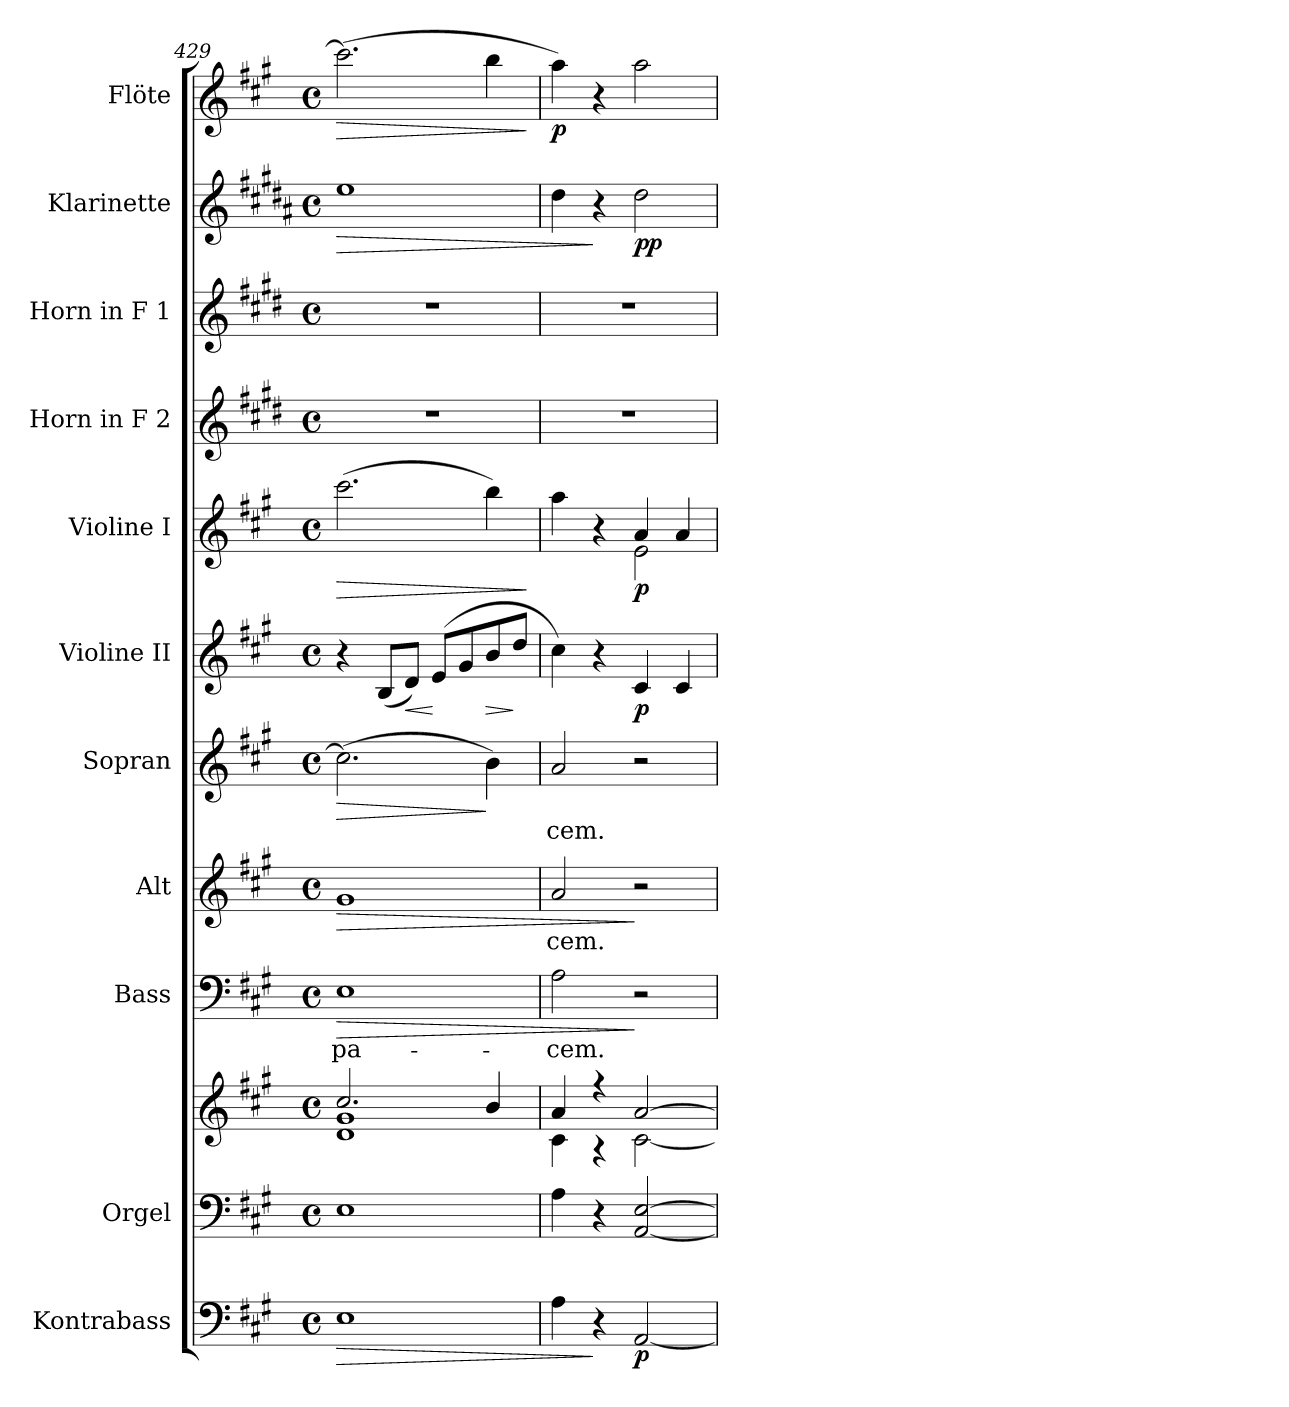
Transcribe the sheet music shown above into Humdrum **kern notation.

**kern	**dynam	**kern	**kern	**kern	**text	**dynam	**kern	**text	**dynam	**kern	**text	**dynam	**kern	**dynam	**kern	**dynam	**kern	**kern	**kern	**dynam	**kern	**dynam
*part11	*part11	*part10	*part10	*part9	*part9	*part9	*part8	*part8	*part8	*part7	*part7	*part7	*part6	*part6	*part5	*part5	*part4	*part3	*part2	*part2	*part1	*part1
*staff12	*staff12	*staff11	*staff10	*staff9	*staff9	*staff9	*staff8	*staff8	*staff8	*staff7	*staff7	*staff7	*staff6	*staff6	*staff5	*staff5	*staff4	*staff3	*staff2	*staff2	*staff1	*staff1
*I"Kontrabass	*	*I"Orgel	*	*I"Bass	*	*	*I"Alt	*	*	*I"Sopran	*	*	*I"Violine II	*	*I"Violine I	*	*I"Horn in F 2	*I"Horn in F 1	*I"Klarinette	*	*I"Flöte	*
*I'Kb.	*	*I'Org.	*	*I'B.	*	*	*I'A.	*	*	*I'S.	*	*	*I'Vl. II	*	*I'Vl. I	*	*	*	*I'Kl.	*	*I'Fl.	*
*clefF4	*	*clefF4	*clefG2	*clefF4	*	*	*clefG2	*	*	*clefG2	*	*	*clefG2	*	*clefG2	*	*clefG2	*clefG2	*clefG2	*	*clefG2	*
*ITrd7c12	*	*	*	*	*	*	*	*	*	*	*	*	*	*	*	*	*ITrd4c7	*ITrd4c7	*ITrd1c2	*	*	*
*k[f#c#g#]	*	*k[f#c#g#]	*k[f#c#g#]	*k[f#c#g#]	*	*	*k[f#c#g#]	*	*	*k[f#c#g#]	*	*	*k[f#c#g#]	*	*k[f#c#g#]	*	*k[f#c#g#]	*k[f#c#g#]	*k[f#c#g#]	*	*k[f#c#g#]	*
*A:	*	*A:	*A:	*A:	*	*	*A:	*	*	*A:	*	*	*A:	*	*A:	*	*A:	*A:	*A:	*	*A:	*
*M4/4	*	*M4/4	*M4/4	*M4/4	*	*	*M4/4	*	*	*M4/4	*	*	*M4/4	*	*M4/4	*	*M4/4	*M4/4	*M4/4	*	*M4/4	*
*met(c)	*	*met(c)	*met(c)	*met(c)	*	*	*met(c)	*	*	*met(c)	*	*	*met(c)	*	*met(c)	*	*met(c)	*met(c)	*met(c)	*	*met(c)	*
=429	=429	=429	=429	=429	=429	=429	=429	=429	=429	=429	=429	=429	=429	=429	=429	=429	=429	=429	=429	=429	=429	=429
!	!LO:HP:b	!	!	!	!LO:LY:b	!LO:HP:b	!	!	!LO:HP:b	!	!	!LO:HP:b	!	!	!	!LO:HP:b	!	!	!	!LO:HP:b	!	!LO:HP:b
*	*	*	*^	*	*	*	*	*	*	*	*	*	*	*	*	*	*	*	*	*	*	*
1EE	>	1E	2.cc#/	1d 1g#	1E	pa-	>	1g#	.	>	(>2.cc#\]	.	>	4r	.	(>2.ccc#\	>	1r	1r	1dd	>	(>2.ccc#\]	>
.	.	.	.	.	.	.	.	.	.	.	.	.	.	(<8B/L	.	.	.	.	.	.	.	.	.
!	!	!	!	!	!	!	!	!	!	!	!	!	!	!	!LO:HP:b	!	!	!	!	!	!	!	!
.	.	.	.	.	.	.	.	.	.	.	.	.	.	8d/J)	<	.	.	.	.	.	.	.	.
.	.	.	.	.	.	.	.	.	.	.	.	.	.	(>8e/L	[	.	.	.	.	.	.	.	.
.	.	.	.	.	.	.	.	.	.	.	.	.	.	8g#/	.	.	.	.	.	.	.	.	.
!	!	!	!	!	!	!	!	!	!	!	!	!	!	!	!LO:HP:b	!	!	!	!	!	!	!	!
.	.	.	4b/	.	.	.	.	.	.	.	4b\)	.	]	8b/	>	4bb\)	.	.	.	.	.	4bb\	.
.	.	.	.	.	.	.	.	.	.	.	.	.	.	8dd/J	]	.	.	.	.	.	.	.	.
*	*	*	*v	*v	*	*	*	*	*	*	*	*	*	*	*	*	*	*	*	*	*	*	*
.	.	.	.	.	.	.	.	.	.	.	.	.	.	.	.	]	.	.	.	.	.	]
=430	=430	=430	=430	=430	=430	=430	=430	=430	=430	=430	=430	=430	=430	=430	=430	=430	=430	=430	=430	=430	=430	=430
*	*	*	*^	*	*	*	*	*	*	*	*	*	*	*	*	*	*	*	*	*	*	*
!	!	!	!	!	!	!LO:LY:b	!	!	!LO:LY:b	!	!	!LO:LY:b	!	!	!	!	!	!	!	!	!	!	!LO:DY:b
*	*	*	*	*	*	*	*	*	*	*	*	*	*	*	*	*^	*	*	*	*	*	*	*
4AA\	.	4A\	4a/	4c#\	2A\	-cem.	.	2a/	-cem.	.	2a/	-cem.	.	4cc#\)	.	4aa\	2ryy	.	1r	1r	4cc#\	.	4aa\)	p
4r	]	4r	4r	4r	.	.	.	.	.	.	.	.	.	4r	.	4r	.	.	.	.	4r	]	4r	.
!	!LO:DY:b	!	!	!	!	!	!	!	!	!	!	!	!	!	!LO:DY:b	!	!	!LO:DY:b	!	!	!	!LO:DY:b	!	!
[2AAA/	p	[2AA/ [2E/	[>2a/	[<2c#\	2r	.	]	2r	.	]	2r	.	.	4c#/	p	4a/	2e\	p	.	.	2cc#\	pp	2aa\	.
.	.	.	.	.	.	.	.	.	.	.	.	.	.	4c#/	.	4a/	.	.	.	.	.	.	.	.
*	*	*	*v	*v	*	*	*	*	*	*	*	*	*	*	*	*v	*v	*	*	*	*	*	*	*
=	=	=	=	=	=	=	=	=	=	=	=	=	=	=	=	=	=	=	=	=	=	=
*-	*-	*-	*-	*-	*-	*-	*-	*-	*-	*-	*-	*-	*-	*-	*-	*-	*-	*-	*-	*-	*-	*-
